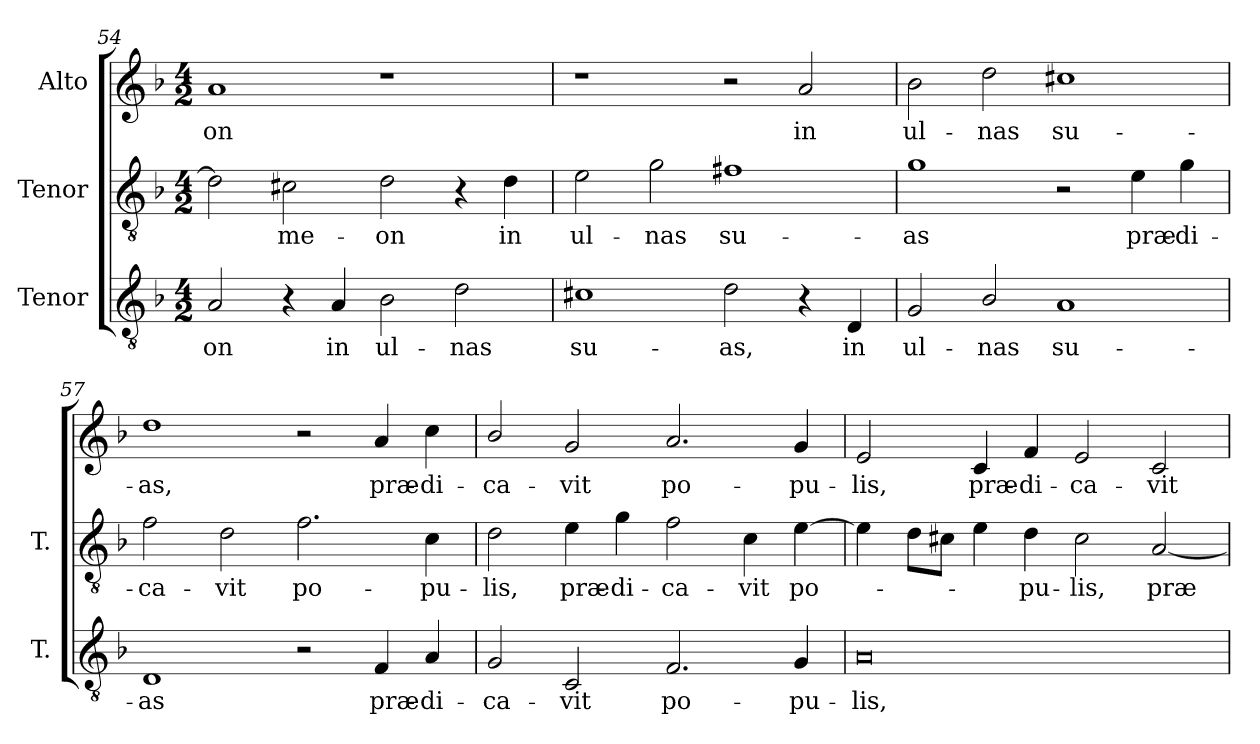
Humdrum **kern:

**kern	**text	**kern	**text	**kern	**text
*part3	*part3	*part2	*part2	*part1	*part1
*staff3	*staff3	*staff2	*staff2	*staff1	*staff1
*I"Tenor	*	*I"Tenor	*	*I"Alto	*
*I'T.	*	*I'T.	*	*	*
*clefGv2	*	*clefGv2	*	*clefG2	*
*ITrd7c12	*	*ITrd7c12	*	*	*
*k[b-]	*	*k[b-]	*	*k[b-]	*
*F:	*	*F:	*	*F:	*
*M4/2	*	*M4/2	*	*M4/2	*
=54	=54	=54	=54	=54	=54
!	!LO:LY:b:color=#000000	!	!	!	!
!	!	!	!	!	!LO:LY:b:color=#000000
2AAi/	-on	2Di\]	.	1ai	-on
!	!	!	!LO:LY:b:color=#000000	!	!
4r	.	2C#Xi\	-me-	.	.
!	!LO:LY:b:color=#000000	!	!	!	!
4AAi/	in	.	.	.	.
!	!LO:LY:b:color=#000000	!	!	!	!
!	!	!	!LO:LY:b:color=#000000	!	!
2BB-i\	ul-	2Di\	-on	1r	.
!	!LO:LY:b:color=#000000	!	!	!	!
2Di\	-nas	4r	.	.	.
!	!	!	!LO:LY:b:color=#000000	!	!
.	.	4Di\	in	.	.
=55	=55	=55	=55	=55	=55
!	!LO:LY:b:color=#000000	!	!	!	!
!	!	!	!LO:LY:b:color=#000000	!	!
1C#Xi	su-	2Ei\	ul-	1r	.
!	!	!	!LO:LY:b:color=#000000	!	!
.	.	2Gi\	-nas	.	.
!	!LO:LY:b:color=#000000	!	!	!	!
!	!	!	!LO:LY:b:color=#000000	!	!
2Di\	-as,	1F#Xi	su-	2r	.
!	!	!	!	!	!LO:LY:b:color=#000000
4r	.	.	.	2ai/	in
!	!LO:LY:b:color=#000000	!	!	!	!
4DDi/	in	.	.	.	.
!!LO:LB:g=z
=56	=56	=56	=56	=56	=56
!	!LO:LY:b:color=#000000	!	!	!	!
!	!	!	!LO:LY:b:color=#000000	!	!
!	!	!	!	!	!LO:LY:b:color=#000000
2GGi/	ul-	1Gi	-as	2b-i\	ul-
!	!LO:LY:b:color=#000000	!	!	!	!
!	!	!	!	!	!LO:LY:b:color=#000000
2BB-i/	-nas	.	.	2ddi\	-nas
!	!LO:LY:b:color=#000000	!	!	!	!
!	!	!	!	!	!LO:LY:b:color=#000000
1AAi	su-	2r	.	1cc#Xi	su-
!	!	!	!LO:LY:b:color=#000000	!	!
.	.	4Ei\	præ-	.	.
!	!	!	!LO:LY:b:color=#000000	!	!
.	.	4Gi\	-di-	.	.
=57	=57	=57	=57	=57	=57
!	!LO:LY:b:color=#000000	!	!	!	!
!	!	!	!LO:LY:b:color=#000000	!	!
!	!	!	!	!	!LO:LY:b:color=#000000
1DDi	-as	2Fi\	-ca-	1ddi	-as,
!	!	!	!LO:LY:b:color=#000000	!	!
.	.	2Di\	-vit	.	.
!	!	!	!LO:LY:b:color=#000000	!	!
2r	.	2.Fi\	po-	2r	.
!	!LO:LY:b:color=#000000	!	!	!	!
!	!	!	!	!	!LO:LY:b:color=#000000
4FFi/	præ-	.	.	4ai/	præ-
!	!LO:LY:b:color=#000000	!	!	!	!
!	!	!	!LO:LY:b:color=#000000	!	!
!	!	!	!	!	!LO:LY:b:color=#000000
4AAi/	-di-	4Ci\	-pu-	4cci\	-di-
=58	=58	=58	=58	=58	=58
!	!LO:LY:b:color=#000000	!	!	!	!
!	!	!	!LO:LY:b:color=#000000	!	!
!	!	!	!	!	!LO:LY:b:color=#000000
2GGi/	-ca-	2Di\	-lis,	2b-i/	-ca-
!	!LO:LY:b:color=#000000	!	!	!	!
!	!	!	!LO:LY:b:color=#000000	!	!
!	!	!	!	!	!LO:LY:b:color=#000000
2CCi/	-vit	4Ei\	præ-	2gi/	-vit
!	!	!	!LO:LY:b:color=#000000	!	!
.	.	4Gi\	-di-	.	.
!	!LO:LY:b:color=#000000	!	!	!	!
!	!	!	!LO:LY:b:color=#000000	!	!
!	!	!	!	!	!LO:LY:b:color=#000000
2.FFi/	po-	2Fi\	-ca-	2.ai/	po-
!	!	!	!LO:LY:b:color=#000000	!	!
.	.	4Ci\	-vit	.	.
!	!LO:LY:b:color=#000000	!	!	!	!
!	!	!	!LO:LY:b:color=#000000	!	!
!	!	!	!	!	!LO:LY:b:color=#000000
4GGi/	-pu-	[4Ei\	po-	4gi/	-pu-
=59	=59	=59	=59	=59	=59
!	!LO:LY:b:color=#000000	!	!	!	!
!	!	!	!	!	!LO:LY:b:color=#000000
0AAi	-lis,	4Ei\]	.	2ei/	-lis,
.	.	8Di\L	.	.	.
.	.	8C#Xi\J	.	.	.
!	!	!	!	!	!LO:LY:b:color=#000000
.	.	4Ei\	.	4ci/	præ-
!	!	!	!LO:LY:b:color=#000000	!	!
!	!	!	!	!	!LO:LY:b:color=#000000
.	.	4Di\	-pu-	4fi/	-di-
!	!	!	!LO:LY:b:color=#000000	!	!
!	!	!	!	!	!LO:LY:b:color=#000000
.	.	2C#i\	-lis,	2ei/	-ca-
!	!	!	!LO:LY:b:color=#000000	!	!
!	!	!	!	!	!LO:LY:b:color=#000000
.	.	[2AAi/	præ-	2ci/	-vit
=	=	=	=	=	=
*-	*-	*-	*-	*-	*-
